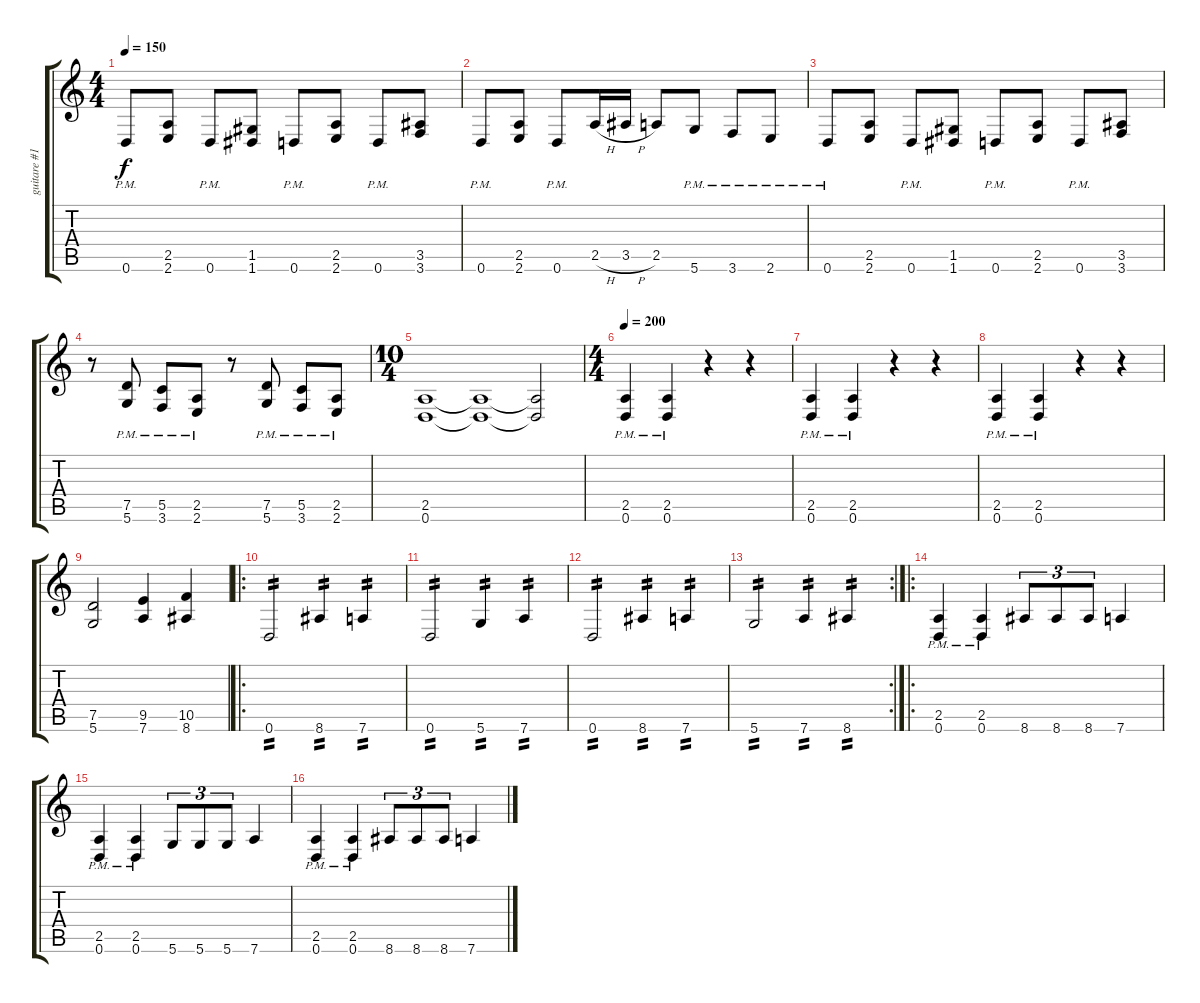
\track ("guitare #1" "guitare #1") {instrument distortionguitar}
\staff {score tabs}
\tuning (D4 A3 F3 C3 G2 D2) {hide}
\ts (4 4)
\tempo 150
\clef g2
\ks c
0.6{pm}.8{dy f} (2.5 2.6).8 0.6{pm}.8 (1.5 1.6).8 0.6{pm}.8 (2.5 2.6).8 0.6{pm}.8 (3.5 3.6).8 |
0.6{pm}.8 (2.5 2.6).8 0.6{pm}.8 2.5{h}.16 3.5{h}.16 2.5.8 5.6{pm}.8 3.6{pm}.8 2.6{pm}.8 |
0.6{pm}.8 (2.5 2.6).8 0.6{pm}.8 (1.5 1.6).8 0.6{pm}.8 (2.5 2.6).8 0.6{pm}.8 (3.5 3.6).8 |
r.8 (7.5{pm} 5.6{pm}).8 (5.5{pm} 3.6{pm}).8 (2.5{pm} 2.6{pm}).8 r.8 (7.5{pm} 5.6{pm}).8 (5.5{pm} 3.6{pm}).8 (2.5{pm} 2.6{pm}).8 |
\ts (10 4)
(2.5 0.6).1 (2.5{t} 0.6{t}).1 (2.5{t} 0.6{t}).2 |
\ts (4 4)
\tempo 200
(2.5{pm} 0.6{pm}).4 (2.5{pm} 0.6{pm}).4 r.4 r.4 |
(2.5{pm} 0.6{pm}).4 (2.5{pm} 0.6{pm}).4 r.4 r.4 |
(2.5{pm} 0.6{pm}).4 (2.5{pm} 0.6{pm}).4 r.4 r.4 |
(7.5 5.6).2 (9.5 7.6).4 (10.5 8.6).4 |
\ro
0.6.2{tp 2} 8.6.4{tp 2} 7.6.4{tp 2} |
0.6.2{tp 2} 5.6.4{tp 2} 7.6.4{tp 2} |
0.6.2{tp 2} 8.6.4{tp 2} 7.6.4{tp 2} |
\rc 2
5.6.2{tp 2} 7.6.4{tp 2} 8.6.4{tp 2} |
\ro
(2.5{pm} 0.6{pm}).4 (2.5{pm} 0.6{pm}).4 8.6.8{tu (3 2)} 8.6.8{tu (3 2)} 8.6.8{tu (3 2)} 7.6.4 |
(2.5{pm} 0.6{pm}).4 (2.5{pm} 0.6{pm}).4 5.6.8{tu (3 2)} 5.6.8{tu (3 2)} 5.6.8{tu (3 2)} 7.6.4 |
(2.5{pm} 0.6{pm}).4 (2.5{pm} 0.6{pm}).4 8.6.8{tu (3 2)} 8.6.8{tu (3 2)} 8.6.8{tu (3 2)} 7.6.4
